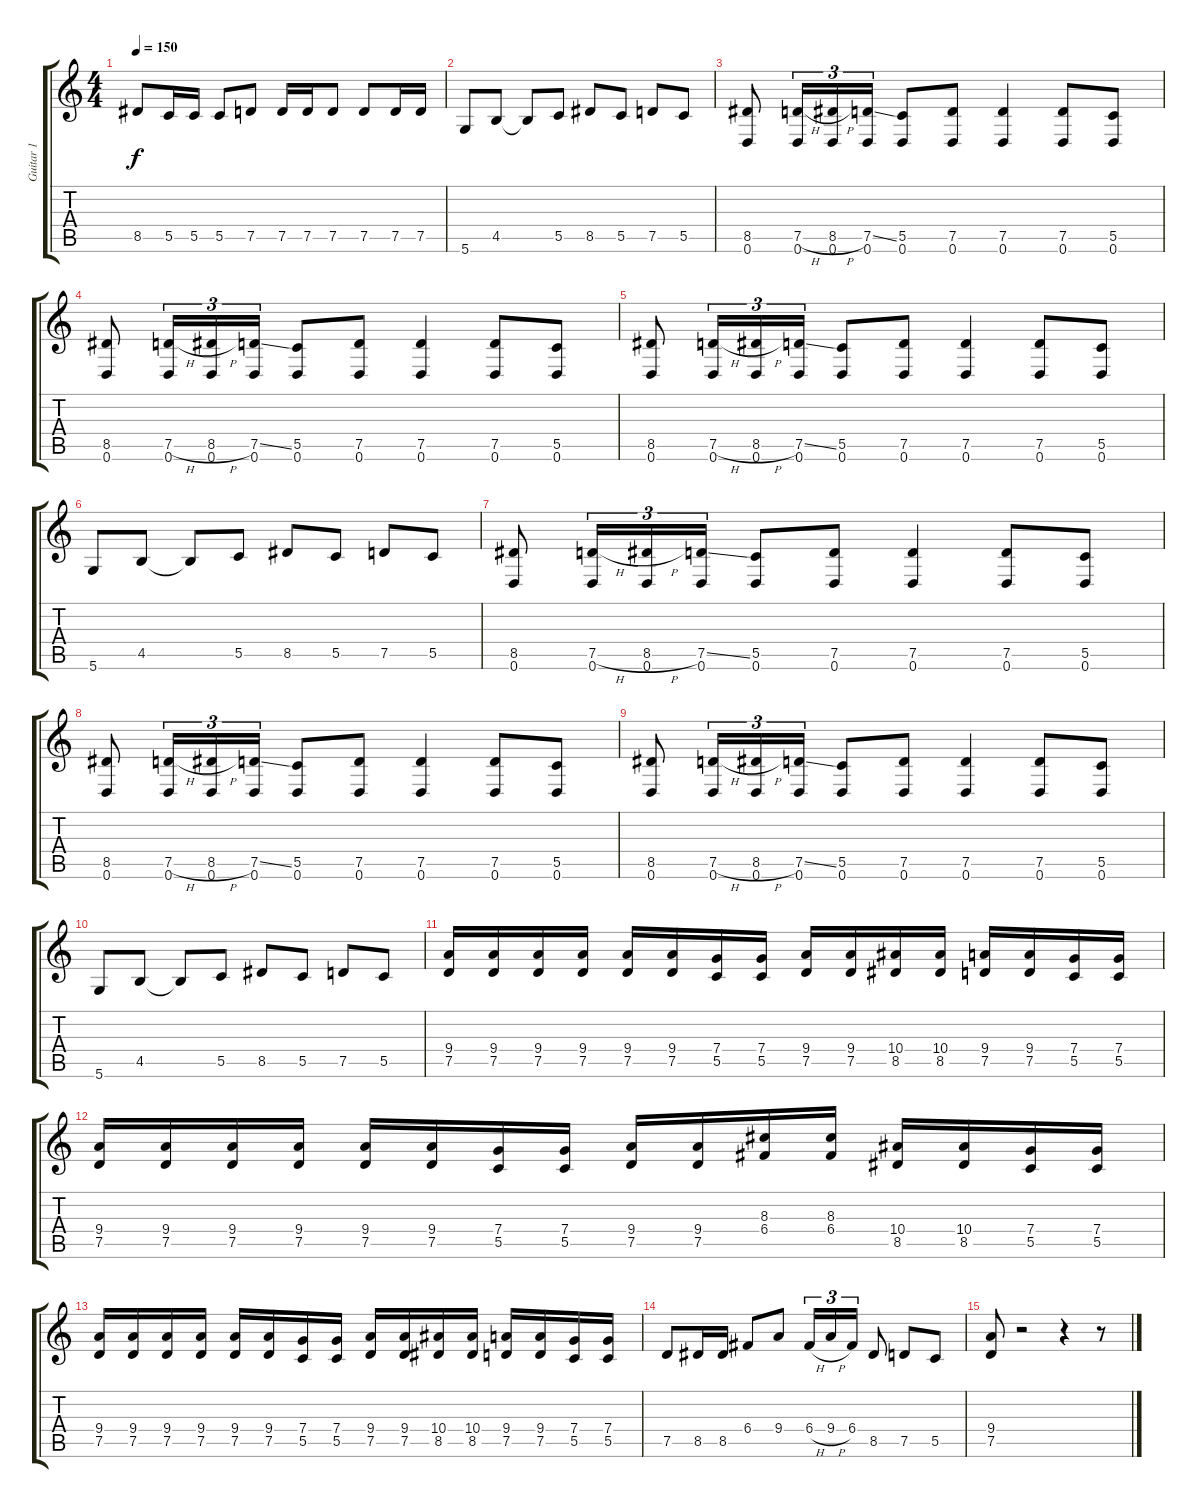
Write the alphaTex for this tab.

\track ("Guitar 1" "Guitar 1") {instrument distortionguitar}
\staff {score tabs}
\tuning (D4 A3 F3 C3 G2 D2) {hide}
\ts (4 4)
\tempo 150
\clef g2
\ks c
8.5.8{dy f} 5.5.16 5.5.16 5.5.8 7.5.8 7.5.16 7.5.16 7.5.8 7.5.8 7.5.16 7.5.16 |
5.6.8 4.5.8 4.5{t}.8 5.5.8 8.5.8 5.5.8 7.5.8 5.5.8 |
(8.5 0.6).8 (7.5{h} 0.6).16{tu (3 2)} (8.5{h} 0.6).16{tu (3 2)} (7.5{ss} 0.6).16{tu (3 2)} (5.5 0.6).8 (7.5 0.6).8 (7.5 0.6).4 (7.5 0.6).8 (5.5 0.6).8 |
(8.5 0.6).8 (7.5{h} 0.6).16{tu (3 2)} (8.5{h} 0.6).16{tu (3 2)} (7.5{ss} 0.6).16{tu (3 2)} (5.5 0.6).8 (7.5 0.6).8 (7.5 0.6).4 (7.5 0.6).8 (5.5 0.6).8 |
(8.5 0.6).8 (7.5{h} 0.6).16{tu (3 2)} (8.5{h} 0.6).16{tu (3 2)} (7.5{ss} 0.6).16{tu (3 2)} (5.5 0.6).8 (7.5 0.6).8 (7.5 0.6).4 (7.5 0.6).8 (5.5 0.6).8 |
5.6.8 4.5.8 4.5{t}.8 5.5.8 8.5.8 5.5.8 7.5.8 5.5.8 |
(8.5 0.6).8 (7.5{h} 0.6).16{tu (3 2)} (8.5{h} 0.6).16{tu (3 2)} (7.5{ss} 0.6).16{tu (3 2)} (5.5 0.6).8 (7.5 0.6).8 (7.5 0.6).4 (7.5 0.6).8 (5.5 0.6).8 |
(8.5 0.6).8 (7.5{h} 0.6).16{tu (3 2)} (8.5{h} 0.6).16{tu (3 2)} (7.5{ss} 0.6).16{tu (3 2)} (5.5 0.6).8 (7.5 0.6).8 (7.5 0.6).4 (7.5 0.6).8 (5.5 0.6).8 |
(8.5 0.6).8 (7.5{h} 0.6).16{tu (3 2)} (8.5{h} 0.6).16{tu (3 2)} (7.5{ss} 0.6).16{tu (3 2)} (5.5 0.6).8 (7.5 0.6).8 (7.5 0.6).4 (7.5 0.6).8 (5.5 0.6).8 |
5.6.8 4.5.8 4.5{t}.8 5.5.8 8.5.8 5.5.8 7.5.8 5.5.8 |
\section ("" "")
(9.4 7.5).16 (9.4 7.5).16 (9.4 7.5).16 (9.4 7.5).16 (9.4 7.5).16 (9.4 7.5).16 (7.4 5.5).16 (7.4 5.5).16 (9.4 7.5).16 (9.4 7.5).16 (10.4 8.5).16 (10.4 8.5).16 (9.4 7.5).16 (9.4 7.5).16 (7.4 5.5).16 (7.4 5.5).16 |
(9.4 7.5).16 (9.4 7.5).16 (9.4 7.5).16 (9.4 7.5).16 (9.4 7.5).16 (9.4 7.5).16 (7.4 5.5).16 (7.4 5.5).16 (9.4 7.5).16 (9.4 7.5).16 (8.3 6.4).16 (8.3 6.4).16 (10.4 8.5).16 (10.4 8.5).16 (7.4 5.5).16 (7.4 5.5).16 |
(9.4 7.5).16 (9.4 7.5).16 (9.4 7.5).16 (9.4 7.5).16 (9.4 7.5).16 (9.4 7.5).16 (7.4 5.5).16 (7.4 5.5).16 (9.4 7.5).16 (9.4 7.5).16 (10.4 8.5).16 (10.4 8.5).16 (9.4 7.5).16 (9.4 7.5).16 (7.4 5.5).16 (7.4 5.5).16 |
7.5.8 8.5.16 8.5.16 6.4.8 9.4.8 6.4{h}.16{tu (3 2)} 9.4{h}.16{tu (3 2)} 6.4.16{tu (3 2)} 8.5.8 7.5.8 5.5.8 |
(9.4 7.5).8 r.2 r.4 r.8
